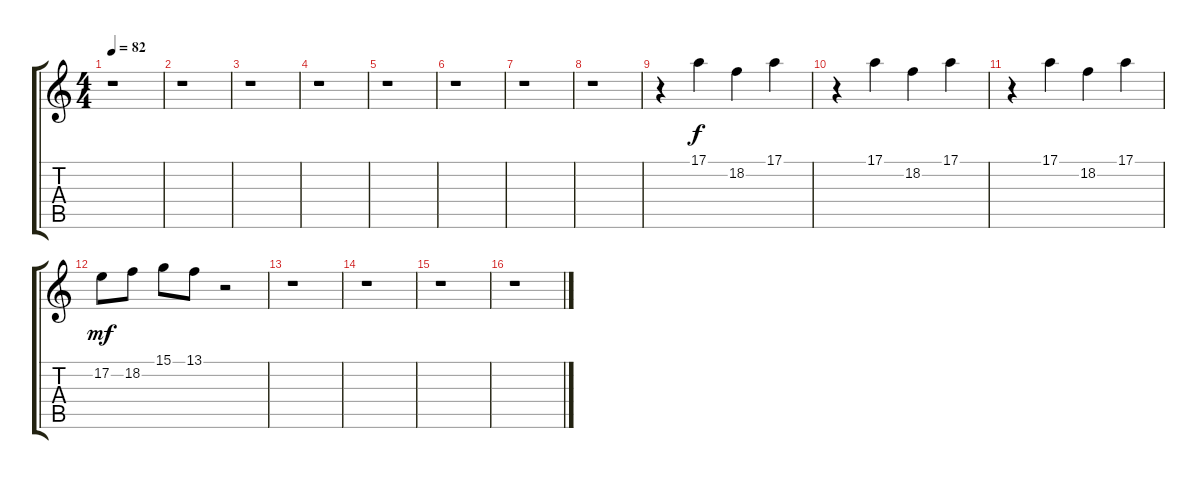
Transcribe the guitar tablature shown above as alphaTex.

\track "" {instrument glockenspiel}
\staff {score tabs}
\tuning (E4 B3 G3 D3 A2 E2) {hide}
\ts (4 4)
\tempo 82
\clef g2
\ks c
r.1{dy mf} |
r.1 |
r.1 |
r.1 |
r.1 |
r.1 |
r.1 |
r.1 |
r.4 17.1.4{dy f} 18.2.4 17.1.4 |
r.4 17.1.4 18.2.4 17.1.4 |
r.4 17.1.4 18.2.4 17.1.4 |
17.2.8{dy mf} 18.2.8 15.1.8 13.1.8 r.2 |
r.1 |
r.1 |
r.1 |
r.1
